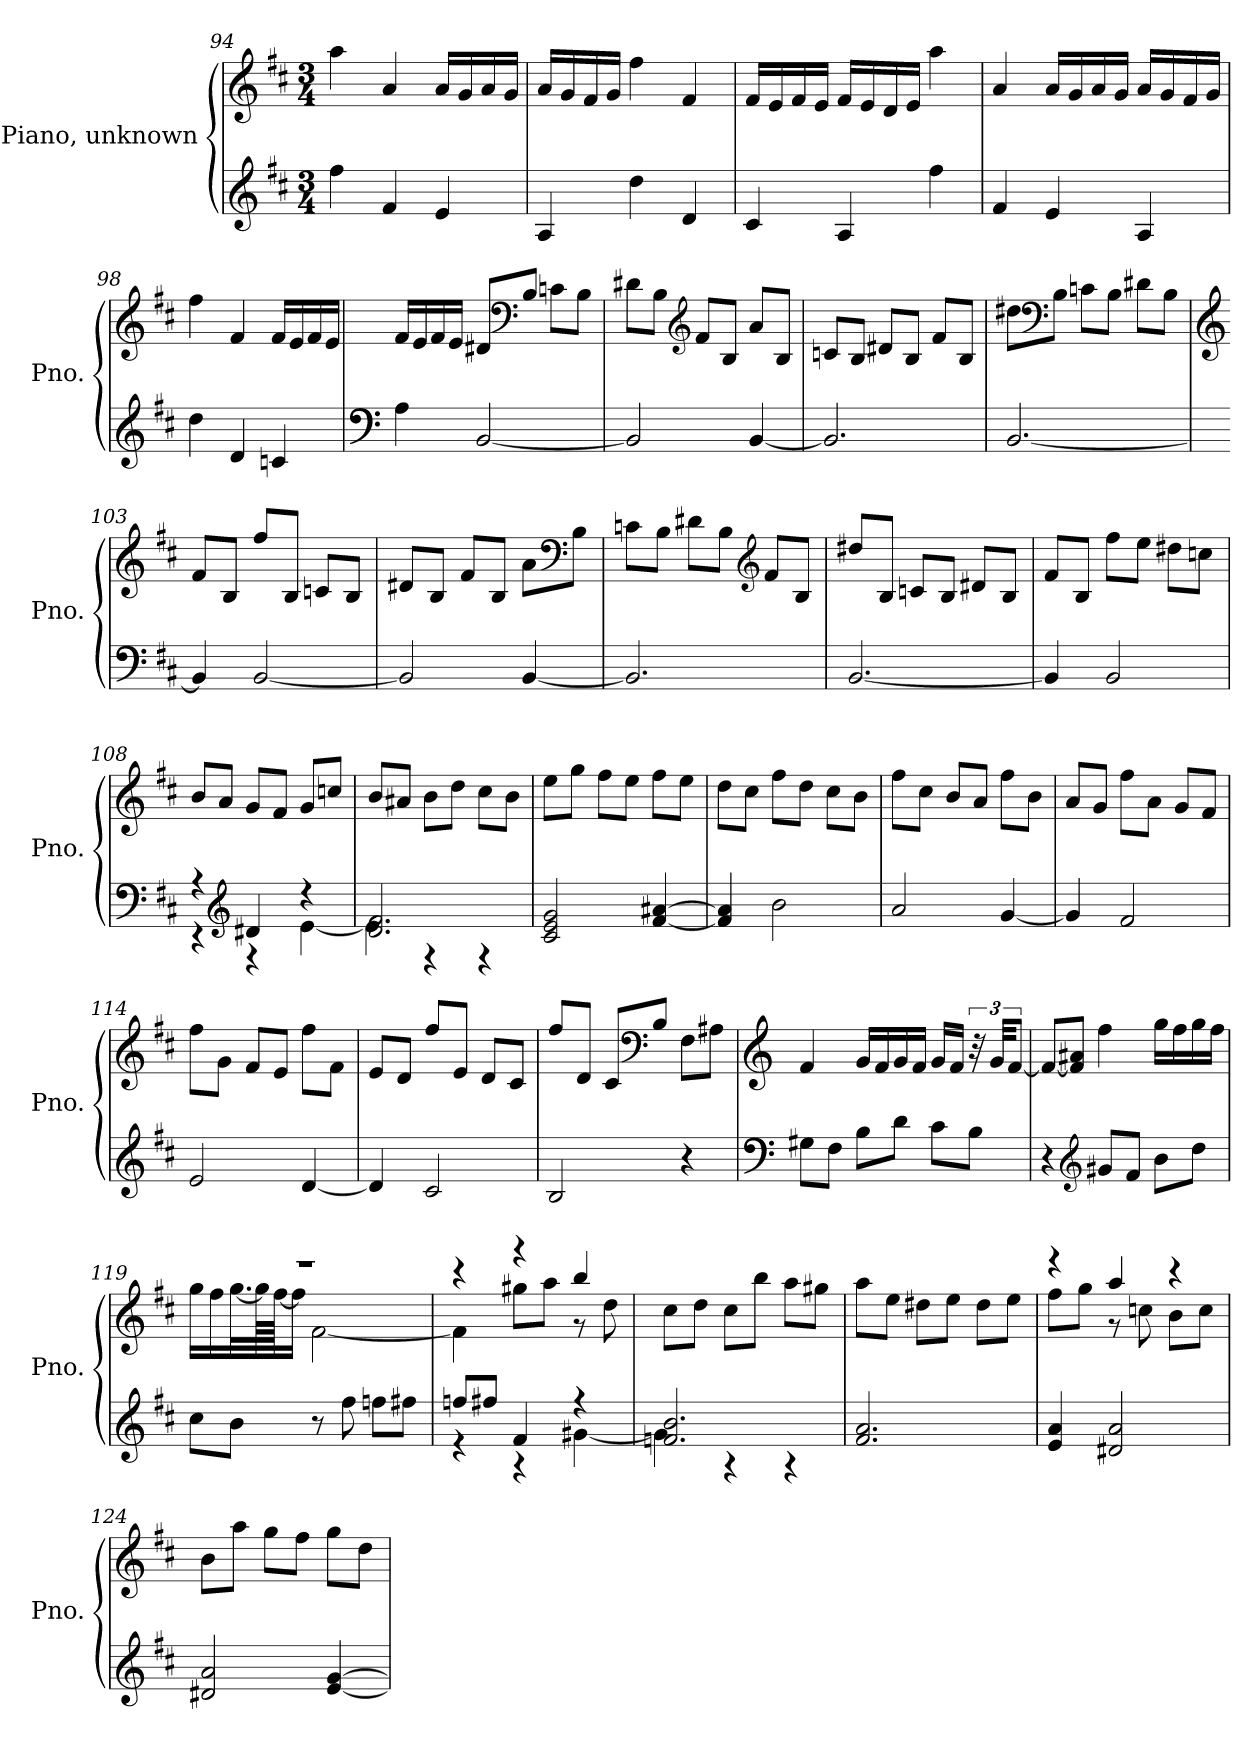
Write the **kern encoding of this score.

**kern	**kern
*part1	*part1
*staff2	*staff1
*I"Piano, unknown	*
*I'Pno.	*
*clefG2	*clefG2
*k[f#c#]	*k[f#c#]
*M3/4	*M3/4
=94	=94
4ff#\	4aa\
4f#/	4a/
4e/	16a/LL
.	16g/
.	16a/
.	16g/JJ
!!LO:LB:g=z
=95	=95
4A/	16a/LL
.	16g/
.	16f#/
.	16g/JJ
4dd\	4ff#\
4d/	4f#/
=96	=96
4c#/	16f#/LL
.	16e/
.	16f#/
.	16e/JJ
4A/	16f#/LL
.	16e/
.	16d/
.	16e/JJ
4ff#\	4aa\
=97	=97
4f#/	4a/
4e/	16a/LL
.	16g/
.	16a/
.	16g/JJ
4A/	16a/LL
.	16g/
.	16f#/
.	16g/JJ
=98	=98
4dd\	4ff#\
4d/	4f#/
4cn/	16f#/LL
.	16e/
.	16f#/
.	16e/JJ
!!LO:LB:g=z
=99	=99
*clefF4	*
4A\	16f#/LL
.	16e/
.	16f#/
.	16e/JJ
[2BB/	8d#X/L
*	*clefF4
.	8B/J
.	8cn\L
.	8B\J
=100	=100
2BB/]	8d#X\L
.	8B\J
*	*clefG2
.	8f#/L
.	8B/J
[4BB/	8a/L
.	8B/J
=101	=101
2.BB/]	8cn/L
.	8B/J
.	8d#X/L
.	8B/J
.	8f#/L
.	8B/J
=102	=102
[2.BB/	8dd#X\L
*	*clefF4
.	8B\J
.	8cn\L
.	8B\J
.	8d#X\L
.	8B\J
!!LO:LB:g=z
=103	=103
*	*clefG2
4BB/]	8f#/L
.	8B/J
[2BB/	8ff#/L
.	8B/J
.	8cn/L
.	8B/J
=104	=104
2BB/]	8d#X/L
.	8B/J
.	8f#/L
.	8B/J
[4BB/	8a\L
*	*clefF4
.	8B\J
=105	=105
2.BB/]	8cn\L
.	8B\J
.	8d#X\L
.	8B\J
*	*clefG2
.	8f#/L
.	8B/J
=106	=106
[2.BB/	8dd#X/L
.	8B/J
.	8cn/L
.	8B/J
.	8d#X/L
.	8B/J
=107	=107
4BB/]	8f#/L
.	8B/J
2BB/	8ff#\L
.	8ee\J
.	8dd#X\L
.	8ccn\J
!!LO:LB:g=z
=108	=108
*^	*
4r	4r	8b/L
.	.	8a/J
*clefG2	*	*
4d#X/	4r	8g/L
.	.	8f#/J
4r	[4e\	8g/L
.	.	8ccn/J
=109	=109	=109
2.d/ 2.f#/	4e\]	8b/L
.	.	8a#X/J
.	4r	8b\L
.	.	8dd\J
.	4r	8cc#\L
.	.	8b\J
*v	*v	*
=110	=110
2c#/ 2e/ 2g/	8ee\L
.	8gg\J
.	8ff#\L
.	8ee\J
[4f#/ [4a#X/	8ff#\L
.	8ee\J
=111	=111
4f#/] 4a#/]	8dd\L
.	8cc#\J
2b\	8ff#\L
.	8dd\J
.	8cc#\L
.	8b\J
=112	=112
2a/	8ff#\L
.	8cc#\J
.	8b/L
.	8a/J
[4g/	8ff#\L
.	8b\J
=113	=113
4g/]	8a/L
.	8g/J
2f#/	8ff#\L
.	8a\J
.	8g/L
.	8f#/J
!!LO:PB:g=z
=114	=114
2e/	8ff#\L
.	8g\J
.	8f#/L
.	8e/J
[4d/	8ff#\L
.	8f#\J
=115	=115
4d/]	8e/L
.	8d/J
2c#/	8ff#/L
.	8e/J
.	8d/L
.	8c#/J
=116	=116
2B/	8ff#/L
.	8d/J
.	8c#/L
*	*clefF4
.	8B/J
4r	8F#\L
.	8A#X\J
=117	=117
*clefF4	*clefG2
8G#X\L	4f#/
8F#\J	.
8B\L	16g/LL
.	16f#/
8d\J	16g/
.	16f#/JJ
8c#\L	16g/LL
.	16f#/JJ
8B\J	48r
.	48g/KKL
.	[12f#/J
!!LO:LB:g=z
=118	=118
4r	8f#/L_
.	8f#/] 8a#X/J
*clefG2	*
8g#X/L	4ff#\
8f#/J	.
8b\L	16gg\LL
.	16ff#\
8dd\J	16gg\
.	16ff#\JJ
=119	=119
*	*^
8cc#\L	2.r	16gg\LL
.	.	16ff#\
8b\J	.	[32.gg\L
.	.	128gg\LL]
.	.	[128ff#\JJJ
.	.	16ff#\JJ]
8r	.	[2f#\
8ff#\	.	.
8ffn\L	.	.
8ff#X\J	.	.
=120	=120	=120
*^	*	*
8ffn/L	4r	4r	4f#\]
8ff#X/J	.	.	.
4f#/	4r	4r	8gg#X\L
.	.	.	8aa\J
4r	[4g#X\	4bb/	8r
.	.	.	8dd\
*	*	*v	*v
=121	=121	=121
2.fn/ 2.b/	4g#\]	8cc#\L
.	.	8dd\J
.	4r	8cc#\L
.	.	8bb\J
.	4r	8aa\L
.	.	8gg#X\J
*v	*v	*
!!LO:LB:g=z
=122	=122
2.f#/ 2.a/	8aa\L
.	8ee\J
.	8dd#X\L
.	8ee\J
.	8dd#\L
.	8ee\J
=123	=123
*	*^
4e/ 4a/	4r	8ff#\L
.	.	8gg\J
2d#X/ 2a/	4aa/	8r
.	.	8ccn\
.	4r	8b\L
.	.	8cc\J
*	*v	*v
=124	=124
2d#X/ 2a/	8b\L
.	8aa\J
.	8gg\L
.	8ff#\J
[4e/ [4g/	8gg\L
.	8dd\J
=	=
*-	*-
